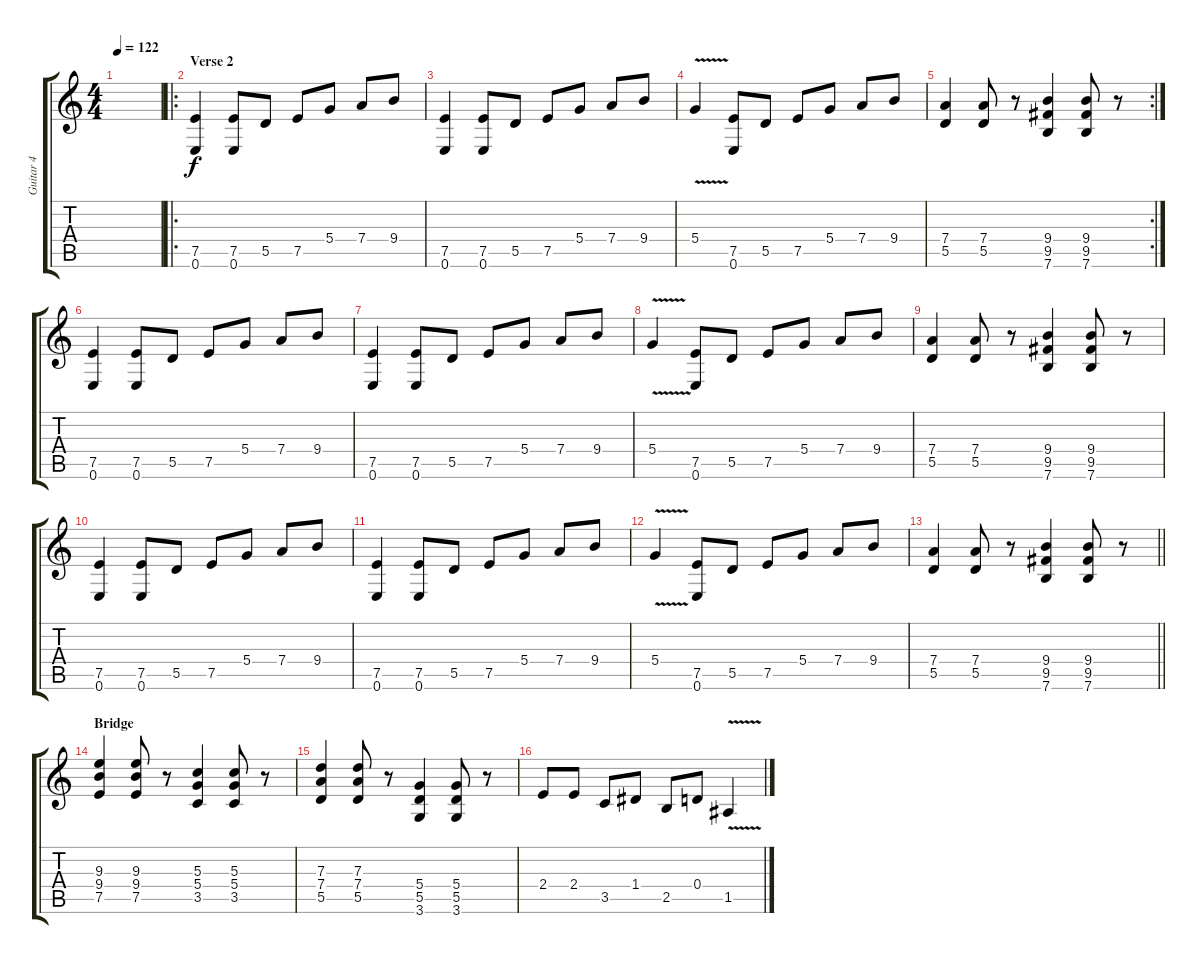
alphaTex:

\track ("Guitar 4" "Guitar 4") {instrument overdrivenguitar}
\staff {score tabs}
\tuning (E4 B3 G3 D3 A2 E2) {hide}
\ts (4 4)
\tempo 122
\clef g2
\ks c
|
\ro
\section ("" "Verse 2")
(7.5 0.6).4 (7.5 0.6).8 5.5.8 7.5.8 5.4.8 7.4.8 9.4.8 |
(7.5 0.6).4 (7.5 0.6).8 5.5.8 7.5.8 5.4.8 7.4.8 9.4.8 |
5.4{v}.4 (7.5 0.6).8 5.5.8 7.5.8 5.4.8 7.4.8 9.4.8 |
\rc 2
(7.4 5.5).4 (7.4 5.5).8 r.8 (9.4 9.5 7.6).4 (9.4 9.5 7.6).8 r.8 |
(7.5 0.6).4 (7.5 0.6).8 5.5.8 7.5.8 5.4.8 7.4.8 9.4.8 |
(7.5 0.6).4 (7.5 0.6).8 5.5.8 7.5.8 5.4.8 7.4.8 9.4.8 |
5.4{v}.4 (7.5 0.6).8 5.5.8 7.5.8 5.4.8 7.4.8 9.4.8 |
(7.4 5.5).4 (7.4 5.5).8 r.8 (9.4 9.5 7.6).4 (9.4 9.5 7.6).8 r.8 |
(7.5 0.6).4 (7.5 0.6).8 5.5.8 7.5.8 5.4.8 7.4.8 9.4.8 |
(7.5 0.6).4 (7.5 0.6).8 5.5.8 7.5.8 5.4.8 7.4.8 9.4.8 |
5.4{v}.4 (7.5 0.6).8 5.5.8 7.5.8 5.4.8 7.4.8 9.4.8 |
\barLineRight lightlight
(7.4 5.5).4 (7.4 5.5).8 r.8 (9.4 9.5 7.6).4 (9.4 9.5 7.6).8 r.8 |
\section ("" "Bridge")
(9.3 9.4 7.5).4 (9.3 9.4 7.5).8 r.8 (5.3 5.4 3.5).4 (5.3 5.4 3.5).8 r.8 |
(7.3 7.4 5.5).4 (7.3 7.4 5.5).8 r.8 (5.4 5.5 3.6).4 (5.4 5.5 3.6).8 r.8 |
2.4.8 2.4.8 3.5.8 1.4.8 2.5.8 0.4.8 1.5{v}.4
